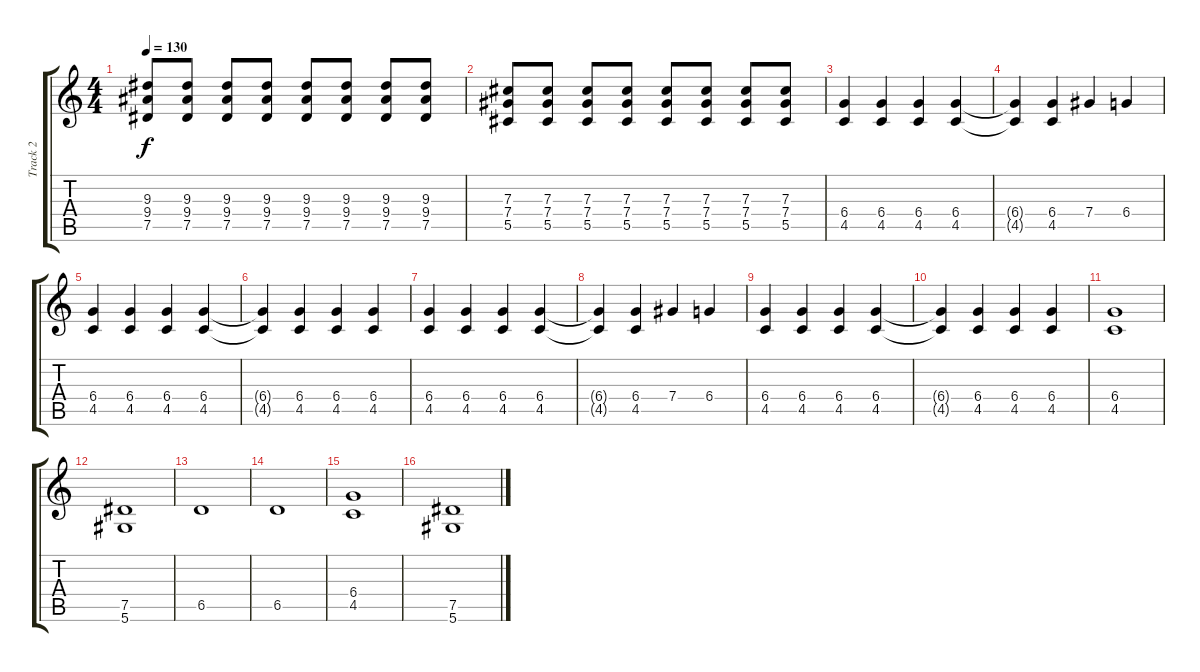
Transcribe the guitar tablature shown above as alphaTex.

\track ("Track 2" "Track 2") {instrument distortionguitar}
\staff {score tabs}
\tuning (Eb4 Bb3 Gb3 Db3 Ab2 Eb2) {hide}
\ts (4 4)
\tempo 130
\clef g2
\ks c
(9.3 9.4 7.5).8{dy f} (9.3 9.4 7.5).8 (9.3 9.4 7.5).8 (9.3 9.4 7.5).8 (9.3 9.4 7.5).8 (9.3 9.4 7.5).8 (9.3 9.4 7.5).8 (9.3 9.4 7.5).8 |
(7.3 7.4 5.5).8 (7.3 7.4 5.5).8 (7.3 7.4 5.5).8 (7.3 7.4 5.5).8 (7.3 7.4 5.5).8 (7.3 7.4 5.5).8 (7.3 7.4 5.5).8 (7.3 7.4 5.5).8 |
(6.4 4.5).4 (6.4 4.5).4 (6.4 4.5).4 (6.4 4.5).4 |
(6.4{t} 4.5{t}).4 (6.4 4.5).4 7.4.4 6.4.4 |
(6.4 4.5).4 (6.4 4.5).4 (6.4 4.5).4 (6.4 4.5).4 |
(6.4{t} 4.5{t}).4 (6.4 4.5).4 (6.4 4.5).4 (6.4 4.5).4 |
(6.4 4.5).4 (6.4 4.5).4 (6.4 4.5).4 (6.4 4.5).4 |
(6.4{t} 4.5{t}).4 (6.4 4.5).4 7.4.4 6.4.4 |
(6.4 4.5).4 (6.4 4.5).4 (6.4 4.5).4 (6.4 4.5).4 |
(6.4{t} 4.5{t}).4 (6.4 4.5).4 (6.4 4.5).4 (6.4 4.5).4 |
(6.4 4.5).1 |
(7.5 5.6).1 |
6.5.1 |
6.5.1 |
(6.4 4.5).1 |
(7.5 5.6).1
